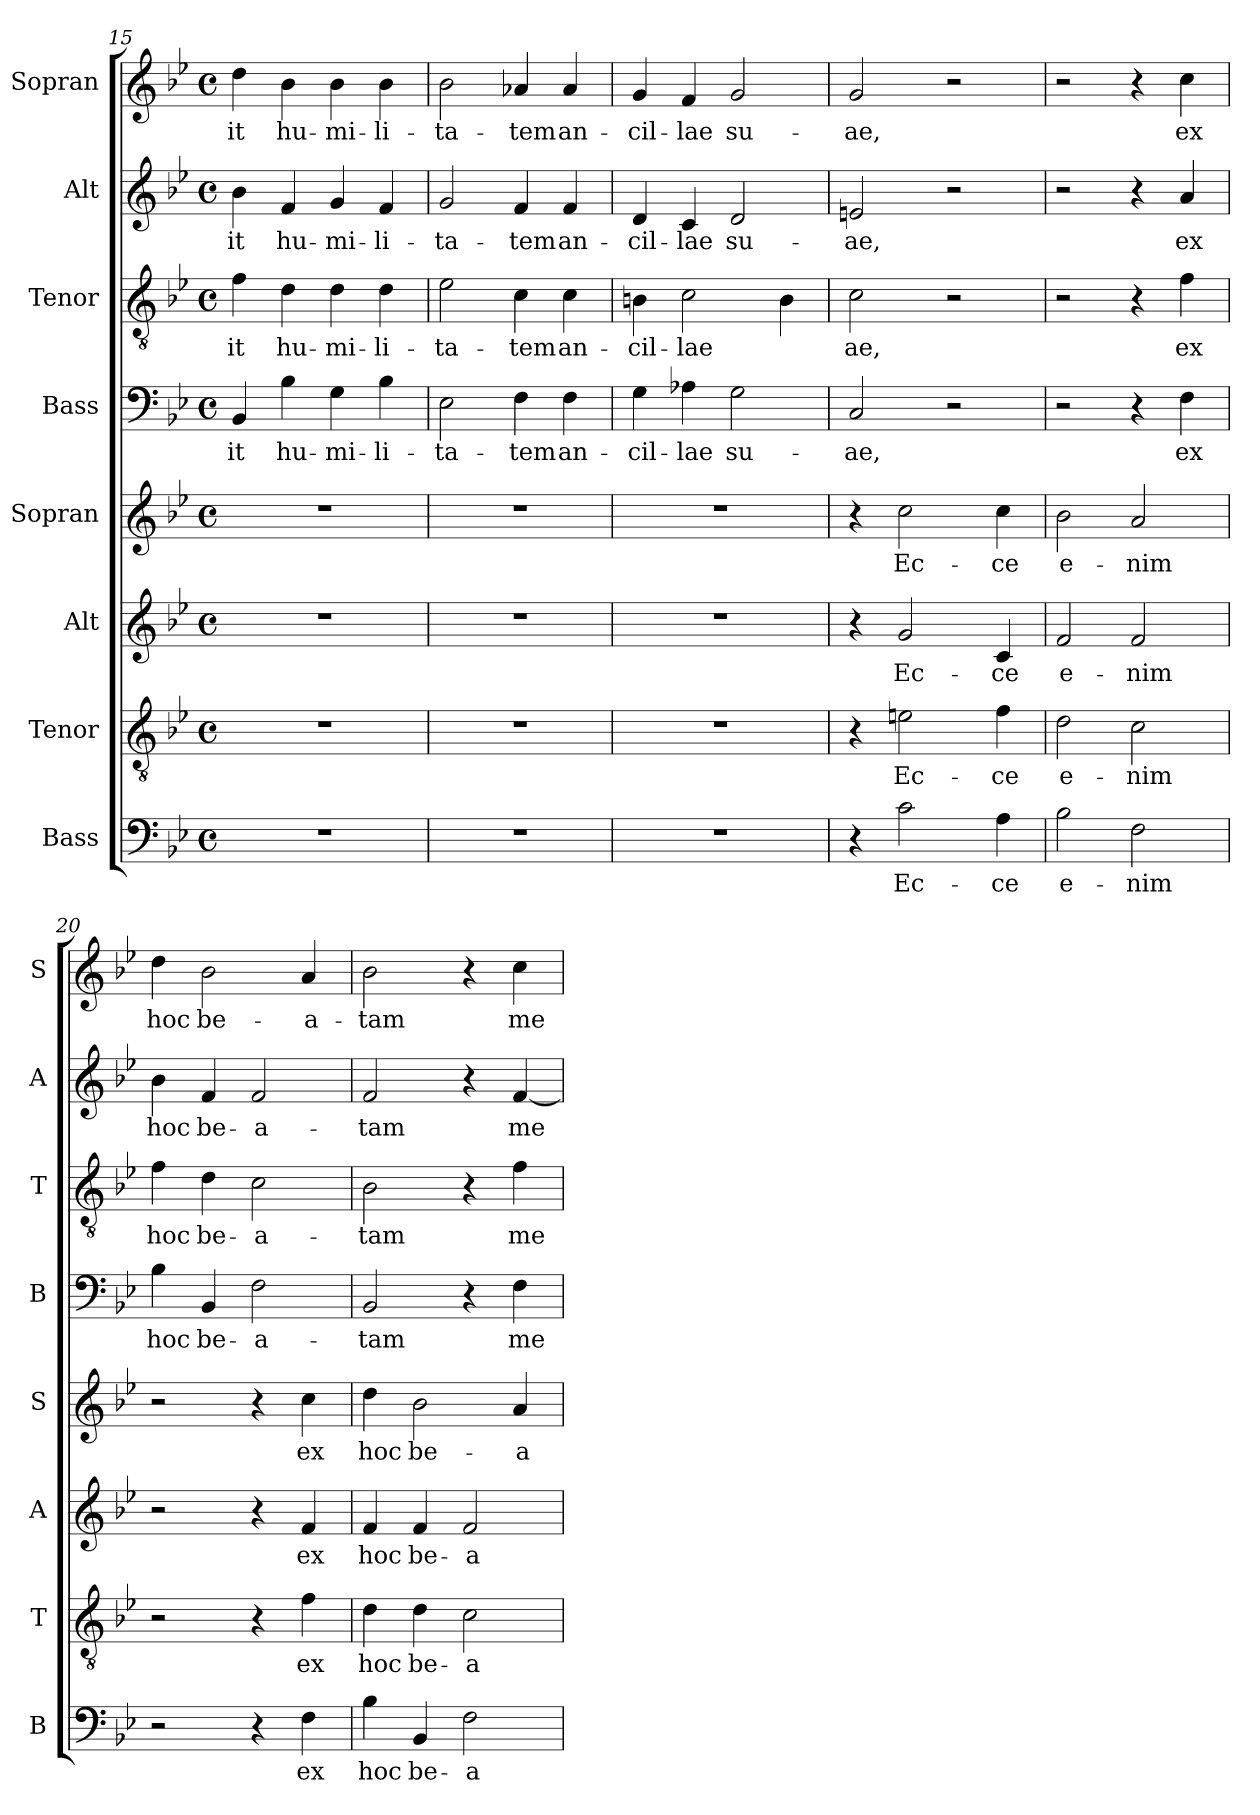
**kern	**text	**kern	**text	**kern	**text	**kern	**text	**kern	**text	**kern	**text	**kern	**text	**kern	**text
*part8	*part8	*part7	*part7	*part6	*part6	*part5	*part5	*part4	*part4	*part3	*part3	*part2	*part2	*part1	*part1
*staff8	*staff8	*staff7	*staff7	*staff6	*staff6	*staff5	*staff5	*staff4	*staff4	*staff3	*staff3	*staff2	*staff2	*staff1	*staff1
*I"Bass	*	*I"Tenor	*	*I"Alt	*	*I"Sopran	*	*I"Bass	*	*I"Tenor	*	*I"Alt	*	*I"Sopran	*
*I'B	*	*I'T	*	*I'A	*	*I'S	*	*I'B	*	*I'T	*	*I'A	*	*I'S	*
*clefF4	*	*clefGv2	*	*clefG2	*	*clefG2	*	*clefF4	*	*clefGv2	*	*clefG2	*	*clefG2	*
*k[b-e-]	*	*k[b-e-]	*	*k[b-e-]	*	*k[b-e-]	*	*k[b-e-]	*	*k[b-e-]	*	*k[b-e-]	*	*k[b-e-]	*
*B-:	*	*B-:	*	*B-:	*	*B-:	*	*B-:	*	*B-:	*	*B-:	*	*B-:	*
*M4/4	*	*M4/4	*	*M4/4	*	*M4/4	*	*M4/4	*	*M4/4	*	*M4/4	*	*M4/4	*
*met(c)	*	*met(c)	*	*met(c)	*	*met(c)	*	*met(c)	*	*met(c)	*	*met(c)	*	*met(c)	*
=15	=15	=15	=15	=15	=15	=15	=15	=15	=15	=15	=15	=15	=15	=15	=15
1r	.	1r	.	1r	.	1r	.	4BB-/	-it	4f\	-it	4b-\	-it	4dd\	-it
.	.	.	.	.	.	.	.	4B-\	hu-	4d\	hu-	4f/	hu-	4b-\	hu-
.	.	.	.	.	.	.	.	4G\	-mi-	4d\	-mi-	4g/	-mi-	4b-\	-mi-
.	.	.	.	.	.	.	.	4B-\	-li-	4d\	-li-	4f/	-li-	4b-\	-li-
=16	=16	=16	=16	=16	=16	=16	=16	=16	=16	=16	=16	=16	=16	=16	=16
1r	.	1r	.	1r	.	1r	.	2E-\	-ta-	2e-\	-ta-	2g/	-ta-	2b-\	-ta-
.	.	.	.	.	.	.	.	4F\	-tem	4c\	-tem	4f/	-tem	4a-X/	-tem
.	.	.	.	.	.	.	.	4F\	an-	4c\	an-	4f/	an-	4a-/	an-
=17	=17	=17	=17	=17	=17	=17	=17	=17	=17	=17	=17	=17	=17	=17	=17
1r	.	1r	.	1r	.	1r	.	4G\	-cil-	4Bn\	-cil-	4d/	-cil-	4g/	-cil-
.	.	.	.	.	.	.	.	4A-X\	-lae	2c\	-lae	4c/	-lae	4f/	-lae
.	.	.	.	.	.	.	.	2G\	su-	.	.	2d/	su-	2g/	su-
.	.	.	.	.	.	.	.	.	.	4B\	.	.	.	.	.
!!LO:LB:g=z
=18	=18	=18	=18	=18	=18	=18	=18	=18	=18	=18	=18	=18	=18	=18	=18
4r	.	4r	.	4r	.	4r	.	2C/	-ae,	2c\	ae,	2en/	-ae,	2g/	-ae,
2c\	Ec-	2en\	Ec-	2g/	Ec-	2cc\	Ec-	.	.	.	.	.	.	.	.
.	.	.	.	.	.	.	.	2r	.	2r	.	2r	.	2r	.
4A\	-ce	4f\	-ce	4c/	-ce	4cc\	-ce	.	.	.	.	.	.	.	.
=19	=19	=19	=19	=19	=19	=19	=19	=19	=19	=19	=19	=19	=19	=19	=19
2B-\	e-	2d\	e-	2f/	e-	2b-\	e-	2r	.	2r	.	2r	.	2r	.
2F\	-nim	2c\	-nim	2f/	-nim	2a/	-nim	4r	.	4r	.	4r	.	4r	.
.	.	.	.	.	.	.	.	4F\	ex	4f\	ex	4a/	ex	4cc\	ex
=20	=20	=20	=20	=20	=20	=20	=20	=20	=20	=20	=20	=20	=20	=20	=20
2r	.	2r	.	2r	.	2r	.	4B-\	hoc	4f\	hoc	4b-\	hoc	4dd\	hoc
.	.	.	.	.	.	.	.	4BB-/	be-	4d\	be-	4f/	be-	2b-\	be-
4r	.	4r	.	4r	.	4r	.	2F\	-a-	2c\	-a-	2f/	-a-	.	.
4F\	ex	4f\	ex	4f/	ex	4cc\	ex	.	.	.	.	.	.	4a/	-a-
=21	=21	=21	=21	=21	=21	=21	=21	=21	=21	=21	=21	=21	=21	=21	=21
4B-\	hoc	4d\	hoc	4f/	hoc	4dd\	hoc	2BB-/	-tam	2B-\	-tam	2f/	-tam	2b-\	-tam
4BB-/	be-	4d\	be-	4f/	be-	2b-\	be-	.	.	.	.	.	.	.	.
2F\	-a-	2c\	-a-	2f/	-a-	.	.	4r	.	4r	.	4r	.	4r	.
.	.	.	.	.	.	4a/	-a-	4F\	me	4f\	me	[4f/	me	4cc\	me
=	=	=	=	=	=	=	=	=	=	=	=	=	=	=	=
*-	*-	*-	*-	*-	*-	*-	*-	*-	*-	*-	*-	*-	*-	*-	*-
